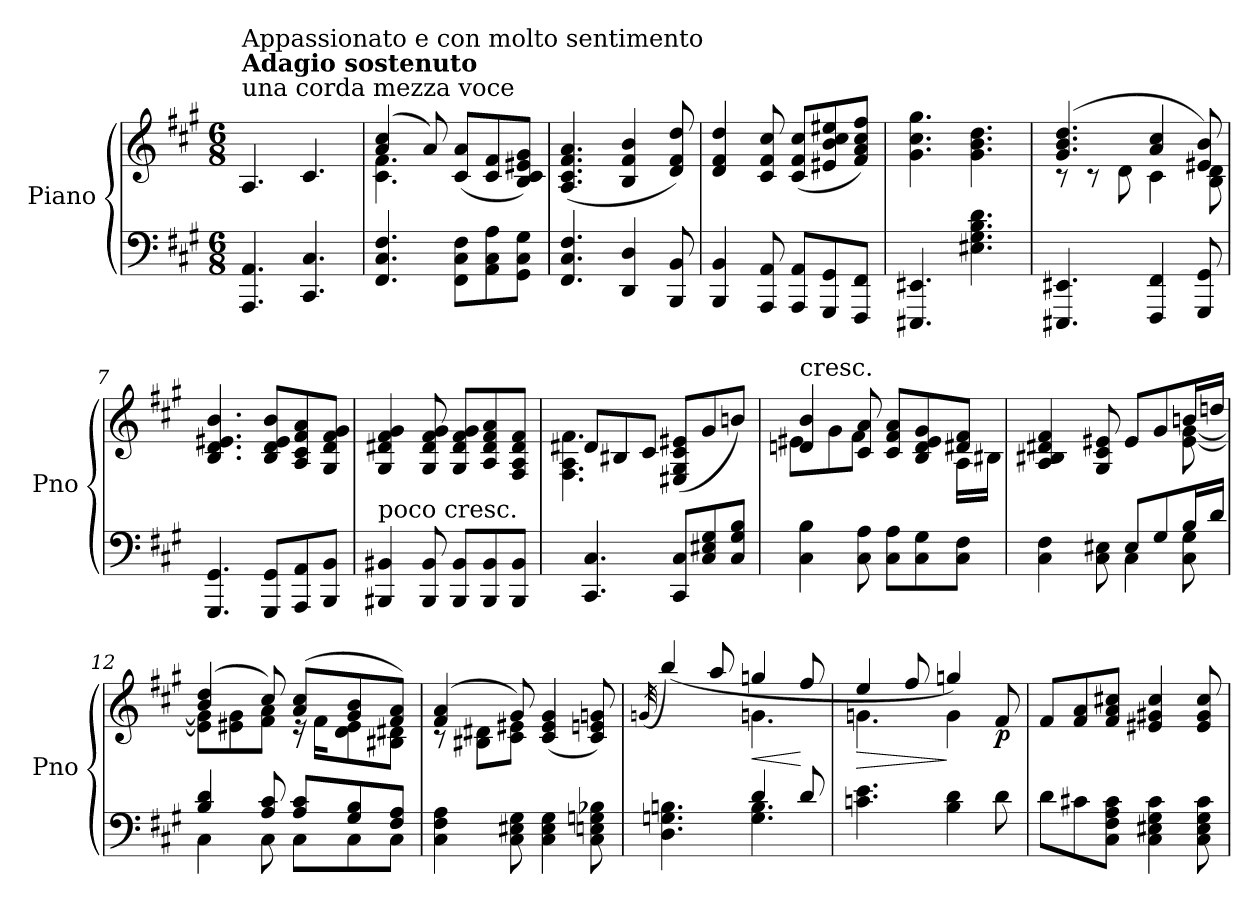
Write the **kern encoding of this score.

**kern	**kern	**dynam
*part1	*part1	*part1
*staff2	*staff1	*staff1/2
*I"Piano	*	*
*I'Pno	*	*
*clefF4	*clefG2	*
*k[f#c#g#]	*k[f#c#g#]	*
*A:	*A:	*
*M6/8	*M6/8	*
*MM46	*MM46	*
=1	=1	=1
!	!LO:TX:a:t=una corda mezza voce	!
!	!LO:TX:a:B:t=Adagio sostenuto	!
!	!LO:TX:a:t=Appassionato e con molto sentimento	!
4.AAA/ 4.AA/	4.A/	.
4.CC#/ 4.C#/	4.c#/	.
=2	=2	=2
*	*^	*
4.FF#/ 4.C#/ 4.F#/	(>4a/ 4cc#/	4.c#\ 4.f#\	.
.	8a/)	.	.
8FF#\ 8C#\ 8F#\L	(>8c#/ 8a/L	4.ryy	.
8AA\ 8C#\ 8A\	8c#/ 8f#/	.	.
8GG#\ 8C#\ 8G#\J	8B/ 8c#/ 8e#X/ 8g#/J)	.	.
*	*v	*v	*
=3	=3	=3
4.FF#/ 4.C#/ 4.F#/	(<4.A/ 4.c#/ 4.f#/ 4.a/	.
4DD/ 4D/	4B/ 4f#/ 4b/	.
8BBB/ 8BB/	8d/ 8f#/ 8dd/)	.
=4	=4	=4
4BBB/ 4BB/	4d/ 4f#/ 4dd/	.
8AAA/ 8AA/	8c#/ 8f#/ 8cc#/	.
8AAA/ 8AA/L	(<8c#/ 8f#/ 8cc#/L	.
8GGG#/ 8GG#/	8e#X/ 8b/ 8cc#/ 8ee#X/	.
8FFF#/ 8FF#/J	8f#/ 8a/ 8cc#/ 8ff#/J)	.
=5	=5	=5
4.EEE#X/ 4.EE#X/	4.g#\ 4.cc#\ 4.gg#\	.
4.E#X\ 4.G#\ 4.B\ 4.d\	4.g#\ 4.b\ 4.dd\	.
=6	=6	=6
*	*^	*
4.EEE#X/ 4.EE#X/	(>4.g#/ 4.b/ 4.dd/	8rc	.
.	.	8rc	.
.	.	8d\	.
4FFF#/ 4FF#/	4a/ 4cc#/	4c#\	.
8GGG#/ 8GG#/	8e#X/ 8b/)	8B\ 8d\	.
*	*v	*v	*
!!LO:LB:g=z
=7	=7	=7
4.GGG#/ 4.GG#/	4.B/ 4.d/ 4.e#X/ 4.b/	.
8GGG#/ 8GG#/L	8B/ 8d/ 8e#/ 8b/L	.
8AAA/ 8AA/	8A/ 8c#/ 8f#/ 8a/	.
8BBB/ 8BB/J	8G#/ 8d/ 8f#/ 8g#/J	.
=8	=8	=8
!LO:TX:a:t=poco cresc.	!	!
4BBB#X/ 4BB#X/	4G#/ 4d#X/ 4f#/ 4g#/	.
8BBB#/ 8BB#/	8G#/ 8d#/ 8f#/ 8g#/	.
8BBB#/ 8BB#/L	8G#/ 8d#/ 8f#/ 8g#/L	.
8BBB#/ 8BB#/	8A/ 8d#/ 8f#/ 8a/	.
8BBB#/ 8BB#/J	8F#/ 8A/ 8d#/ 8f#/J	.
=9	=9	=9
*	*^	*
4.CC#/ 4.C#/	8d#X/L	4.F#\ 4.A\ 4.f#\	.
.	8B#X/	.	.
.	8c#/J	.	.
8CC#/ 8C#/L	(>8E#X/ 8G#/ 8c#/ 8e#X/L	4.ryy	.
8C#/ 8E#X/ 8G#/	8g#/	.	.
8C#/ 8G#/ 8B/J	8bn/J)	.	.
=10	=10	=10	=10
!	!LO:TX:a:t=cresc.	!	!
4C#\ 4B\	4dn/ 4b/	8e#X\L	.
.	.	8g#\	.
8C#\ 8A\	8c#/ 8a/	8f#\J	.
8C#\ 8A\L	8c#/ 8f#/ 8a/L	4ryy	.
8C#\ 8G#\	8B/ 8d/ 8e#/ 8g#/	.	.
8C#\ 8F#\J	8d#X/ 8f#/J	16A\LL	.
.	.	16B#X\JJ	.
!!LO:LB:g=z	!!
=11	=11	=11	=11
*^	*	*	*
4C#\ 4F#\	4.ryy	4A/ 4B#X/ 4d#X/ 4f#/	8ryy	.
*	*	*v	*v	*
8C#\ 8E#X\	.	8G#/ 8c#/ 8e#X/	.
8E#/L	4C#\	8e#/L	.
8G#/	.	8g#/	.
*	*	*^	*
16B/L	8C#\ 8G#\	16bn/L	[8e#\ [8g#\	.
16d/JJ	.	16ddn/JJ	.	.
=12	=12	=12	=12	=12
4B/ 4d/	4C#\	(>4b/ 4dd/	8e#\] 8g#\]L	.
.	.	.	8e#X\ 8g#\	.
8A/ 8c#/	8C#\	8cc#/)	8f#\ 8a\J	.
8A/ 8c#/L	8C#\L	(>8a/ 8cc#/L	16re	.
.	.	.	16f#\KL	.
8G#/ 8B/	8C#\	8g#/ 8b/	8d\ 8e#\	.
8F#/ 8A/J	8C#\J	8f#/ 8a/J)	8B#X\ 8d#X\J	.
*v	*v	*	*	*
=13	=13	=13	=13
4C#\ 4F#\ 4A\	(>4f#/ 4a/	8rc	.
.	.	8B#X\ 8d#X\L	.
8C#\ 8E#X\ 8G#\	8g#/)	8c#\ 8e#X\J	.
4C#\ 4E#\ 4G#\	(>4c#/ 4e#/ 4g#/	4.ryy	.
8C#\ 8En\ 8Gn\ 8B-X\	8c#/ 8en/ 8gn/)	.	.
=14	=14	=14	=14
.	(<32qgn/	.	.
*^	*	*	*
4.D\ 4.Gn\ 4.Bn\	4.ryy	(>4bb/)	4.ryy	.
.	.	8aa/	.	.
!	!	!	!	!LO:HP:b
4d/	4.G\ 4.B\	4ggn/	4.g\	<
8d/	.	8ff#/	.	[
*v	*v	*	*	*
!!LO:LB:g=z	!!
=15	=15	=15	=15
!	!	!	!LO:HP:b
4.cn\ 4.e\	4ee/	4.gn\	>
.	8ff#/	.	.
4B\ 4d\	4ggn/)	4g\	]
!	!	!	!LO:DY:b
8d\	8f#/	8ryy	p
*	*v	*v	*
=16	=16	=16
8d\L	8f#/L	.
8c#X\	8f#/ 8a/	.
8C#\ 8F#\ 8A\ 8c#\J	8f#/ 8a/ 8cc#X/J	.
4C#\ 4E#X\ 4G#\ 4c#\	4e#X/ 4g#X/ 4cc#/	.
8C#\ 8E#\ 8G#\ 8c#\	8e#/ 8g#/ 8cc#/	.
=	=	=
*-	*-	*-
